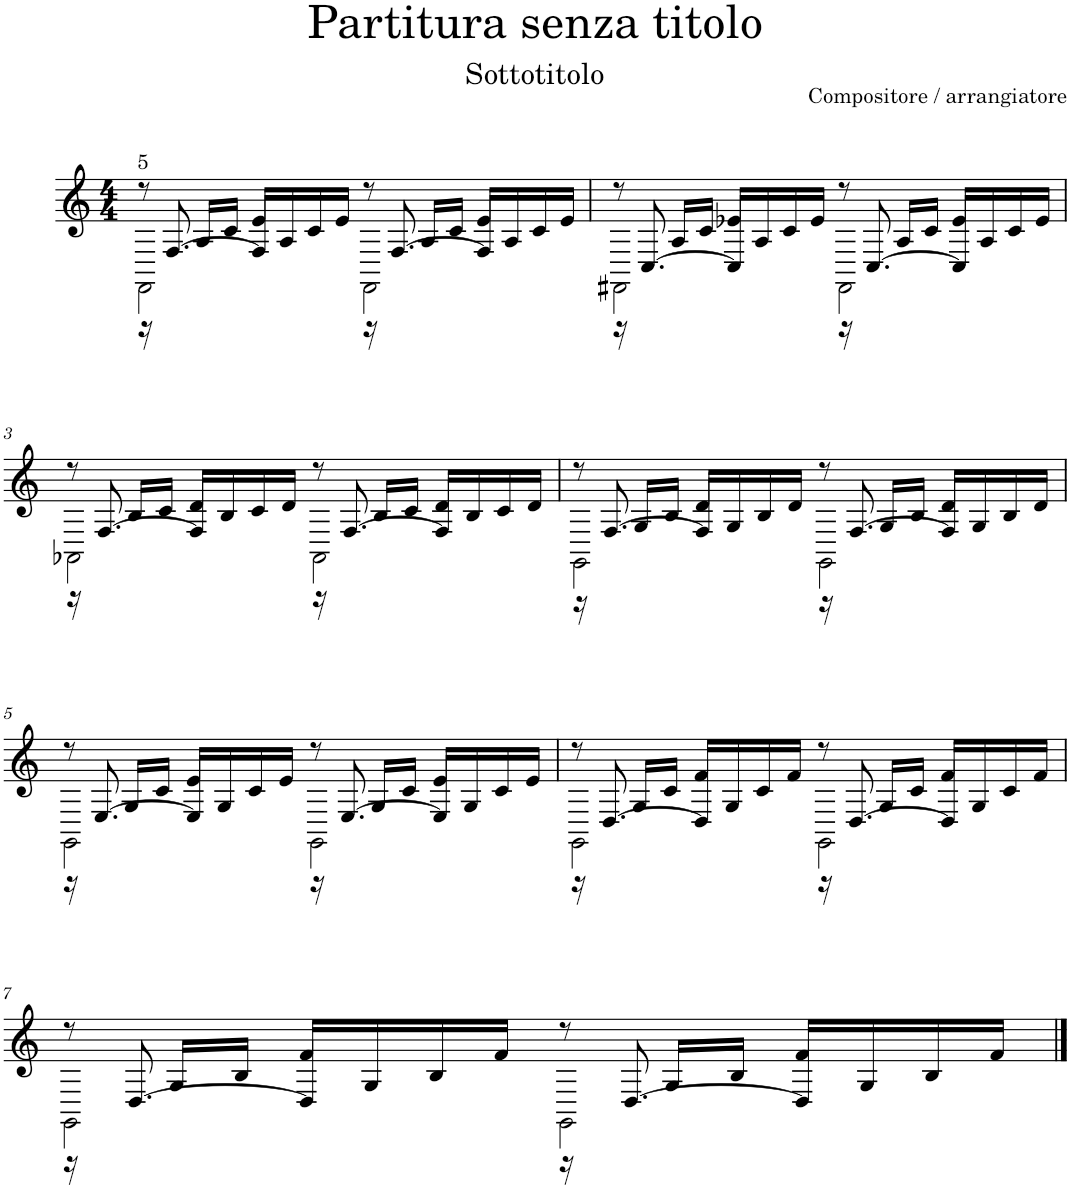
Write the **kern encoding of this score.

**kern
*part1
*staff1
*I"Oboe
*I'Ob.
*clefG2
*k[]
*M4/4
=1
*^
*	*^
!LO:TX:a:t=5	!	!
8r	2FF\	16r
.	.	[8.F/
16A/LL	.	.
16c/JJ	.	.
16e/LL	.	4F/]
16A/	.	.
16c/	.	.
16e/JJ	.	.
8r	2FF\	16r
.	.	[8.F/
16A/LL	.	.
16c/JJ	.	.
16e/LL	.	4F/]
16A/	.	.
16c/	.	.
16e/JJ	.	.
=2	=2	=2
8r	2FF#X\	16r
.	.	[8.C/
16A/LL	.	.
16c/JJ	.	.
16e-X/LL	.	4C/]
16A/	.	.
16c/	.	.
16e-/JJ	.	.
8r	2FF#\	16r
.	.	[8.C/
16A/LL	.	.
16c/JJ	.	.
16e-/LL	.	4C/]
16A/	.	.
16c/	.	.
16e-/JJ	.	.
!!LO:LB:g=z	!!	!!
=3	=3	=3
8r	2AA-X\	16r
.	.	[8.F/
16B/LL	.	.
16c/JJ	.	.
16d/LL	.	4F/]
16B/	.	.
16c/	.	.
16d/JJ	.	.
8r	2AA-\	16r
.	.	[8.F/
16B/LL	.	.
16c/JJ	.	.
16d/LL	.	4F/]
16B/	.	.
16c/	.	.
16d/JJ	.	.
=4	=4	=4
8r	2GG\	16r
.	.	[8.F/
16G/LL	.	.
16B/JJ	.	.
16d/LL	.	4F/]
16G/	.	.
16B/	.	.
16d/JJ	.	.
8r	2GG\	16r
.	.	[8.F/
16G/LL	.	.
16B/JJ	.	.
16d/LL	.	4F/]
16G/	.	.
16B/	.	.
16d/JJ	.	.
!!LO:LB:g=z	!!	!!
=5	=5	=5
8r	2GG\	16r
.	.	[8.E/
16G/LL	.	.
16c/JJ	.	.
16e/LL	.	4E/]
16G/	.	.
16c/	.	.
16e/JJ	.	.
8r	2GG\	16r
.	.	[8.E/
16G/LL	.	.
16c/JJ	.	.
16e/LL	.	4E/]
16G/	.	.
16c/	.	.
16e/JJ	.	.
=6	=6	=6
8r	2GG\	16r
.	.	[8.D/
16G/LL	.	.
16c/JJ	.	.
16f/LL	.	4D/]
16G/	.	.
16c/	.	.
16f/JJ	.	.
8r	2GG\	16r
.	.	[8.D/
16G/LL	.	.
16c/JJ	.	.
16f/LL	.	4D/]
16G/	.	.
16c/	.	.
16f/JJ	.	.
!!LO:LB:g=z	!!	!!
=7	=7	=7
8r	2GG\	16r
.	.	[8.D/
16G/LL	.	.
16B/JJ	.	.
16f/LL	.	4D/]
16G/	.	.
16B/	.	.
16f/JJ	.	.
8r	2GG\	16r
.	.	[8.D/
16G/LL	.	.
16B/JJ	.	.
16f/LL	.	4D/]
16G/	.	.
16B/	.	.
16f/JJ	.	.
*v	*v	*v
==
*-
